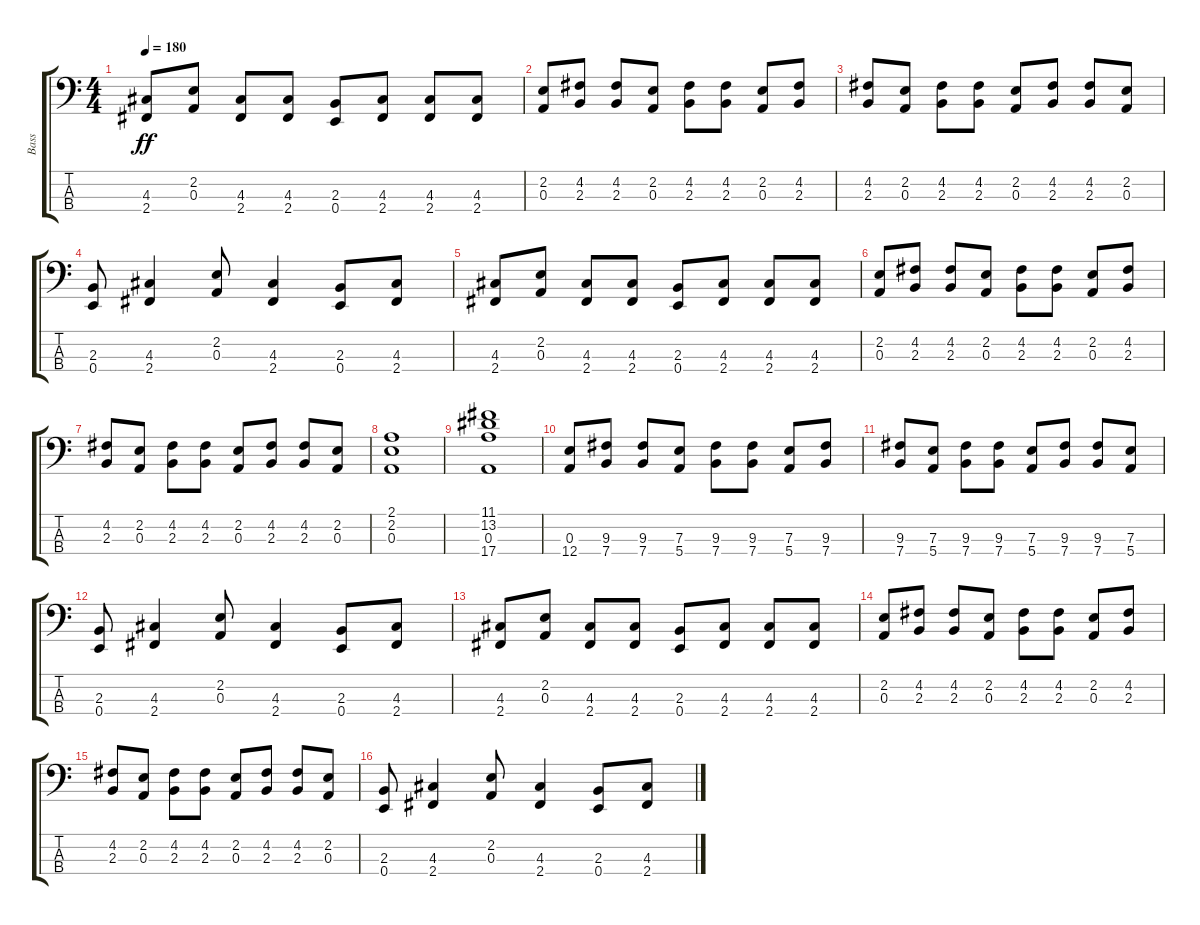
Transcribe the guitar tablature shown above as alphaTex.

\track ("Bass" "Bass") {instrument electricbasspick}
\staff {score tabs}
\tuning (G2 D2 A1 E1) {hide}
\ts (4 4)
\tempo 180
\clef f4
\ks c
(4.3 2.4).8{dy ff} (2.2 0.3).8 (4.3 2.4).8 (4.3 2.4).8 (2.3 0.4).8 (4.3 2.4).8 (4.3 2.4).8 (4.3 2.4).8 |
(2.2 0.3).8 (4.2 2.3).8 (4.2 2.3).8 (2.2 0.3).8 (4.2 2.3).8 (4.2 2.3).8 (2.2 0.3).8 (4.2 2.3).8 |
(4.2 2.3).8 (2.2 0.3).8 (4.2 2.3).8 (4.2 2.3).8 (2.2 0.3).8 (4.2 2.3).8 (4.2 2.3).8 (2.2 0.3).8 |
(2.3 0.4).8 (4.3 2.4).4 (2.2 0.3).8 (4.3 2.4).4 (2.3 0.4).8 (4.3 2.4).8 |
(4.3 2.4).8 (2.2 0.3).8 (4.3 2.4).8 (4.3 2.4).8 (2.3 0.4).8 (4.3 2.4).8 (4.3 2.4).8 (4.3 2.4).8 |
(2.2 0.3).8 (4.2 2.3).8 (4.2 2.3).8 (2.2 0.3).8 (4.2 2.3).8 (4.2 2.3).8 (2.2 0.3).8 (4.2 2.3).8 |
(4.2 2.3).8 (2.2 0.3).8 (4.2 2.3).8 (4.2 2.3).8 (2.2 0.3).8 (4.2 2.3).8 (4.2 2.3).8 (2.2 0.3).8 |
(2.1 2.2 0.3).1 |
(11.1 13.2 0.3 17.4).1 |
(0.3 12.4).8 (9.3 7.4).8 (9.3 7.4).8 (7.3 5.4).8 (9.3 7.4).8 (9.3 7.4).8 (7.3 5.4).8 (9.3 7.4).8 |
(9.3 7.4).8 (7.3 5.4).8 (9.3 7.4).8 (9.3 7.4).8 (7.3 5.4).8 (9.3 7.4).8 (9.3 7.4).8 (7.3 5.4).8 |
(2.3 0.4).8 (4.3 2.4).4 (2.2 0.3).8 (4.3 2.4).4 (2.3 0.4).8 (4.3 2.4).8 |
(4.3 2.4).8 (2.2 0.3).8 (4.3 2.4).8 (4.3 2.4).8 (2.3 0.4).8 (4.3 2.4).8 (4.3 2.4).8 (4.3 2.4).8 |
(2.2 0.3).8 (4.2 2.3).8 (4.2 2.3).8 (2.2 0.3).8 (4.2 2.3).8 (4.2 2.3).8 (2.2 0.3).8 (4.2 2.3).8 |
(4.2 2.3).8 (2.2 0.3).8 (4.2 2.3).8 (4.2 2.3).8 (2.2 0.3).8 (4.2 2.3).8 (4.2 2.3).8 (2.2 0.3).8 |
(2.3 0.4).8 (4.3 2.4).4 (2.2 0.3).8 (4.3 2.4).4 (2.3 0.4).8 (4.3 2.4).8
